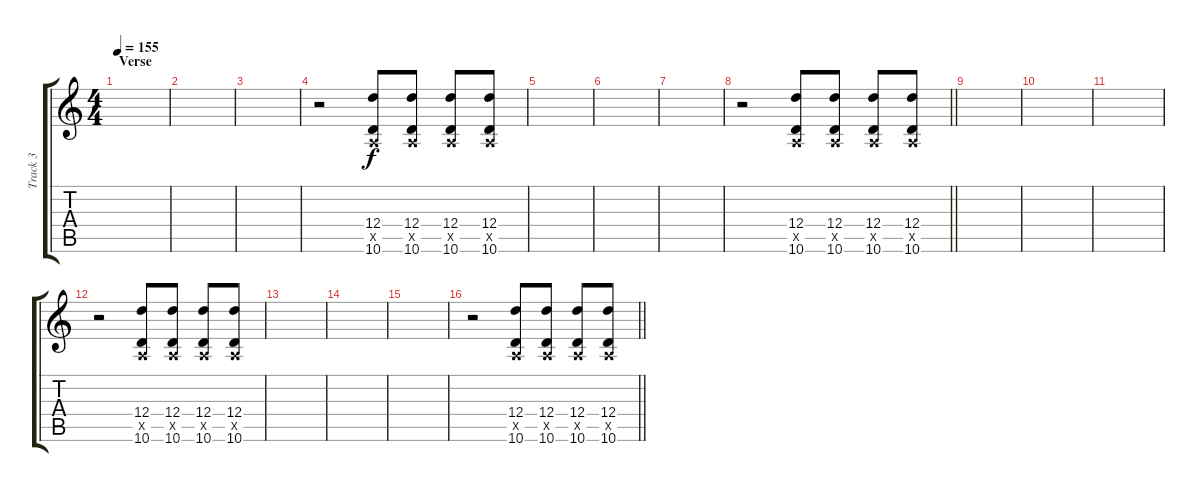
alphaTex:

\track ("Track 3" "Track 3") {instrument electricguitarjazz}
\staff {score tabs}
\tuning (E4 B3 G3 D3 A2 E2) {hide}
\ts (4 4)
\section ("" "Verse")
\tempo 155
\clef g2
\ks c
|
|
|
r.2 (12.4 0.5{x} 10.6).8 (12.4 0.5{x} 10.6).8 (12.4 0.5{x} 10.6).8 (12.4 0.5{x} 10.6).8 |
|
|
|
\barLineRight lightlight
r.2 (12.4 0.5{x} 10.6).8 (12.4 0.5{x} 10.6).8 (12.4 0.5{x} 10.6).8 (12.4 0.5{x} 10.6).8 |
|
|
|
r.2 (12.4 0.5{x} 10.6).8 (12.4 0.5{x} 10.6).8 (12.4 0.5{x} 10.6).8 (12.4 0.5{x} 10.6).8 |
|
|
|
\barLineRight lightlight
r.2 (12.4 0.5{x} 10.6).8 (12.4 0.5{x} 10.6).8 (12.4 0.5{x} 10.6).8 (12.4 0.5{x} 10.6).8
